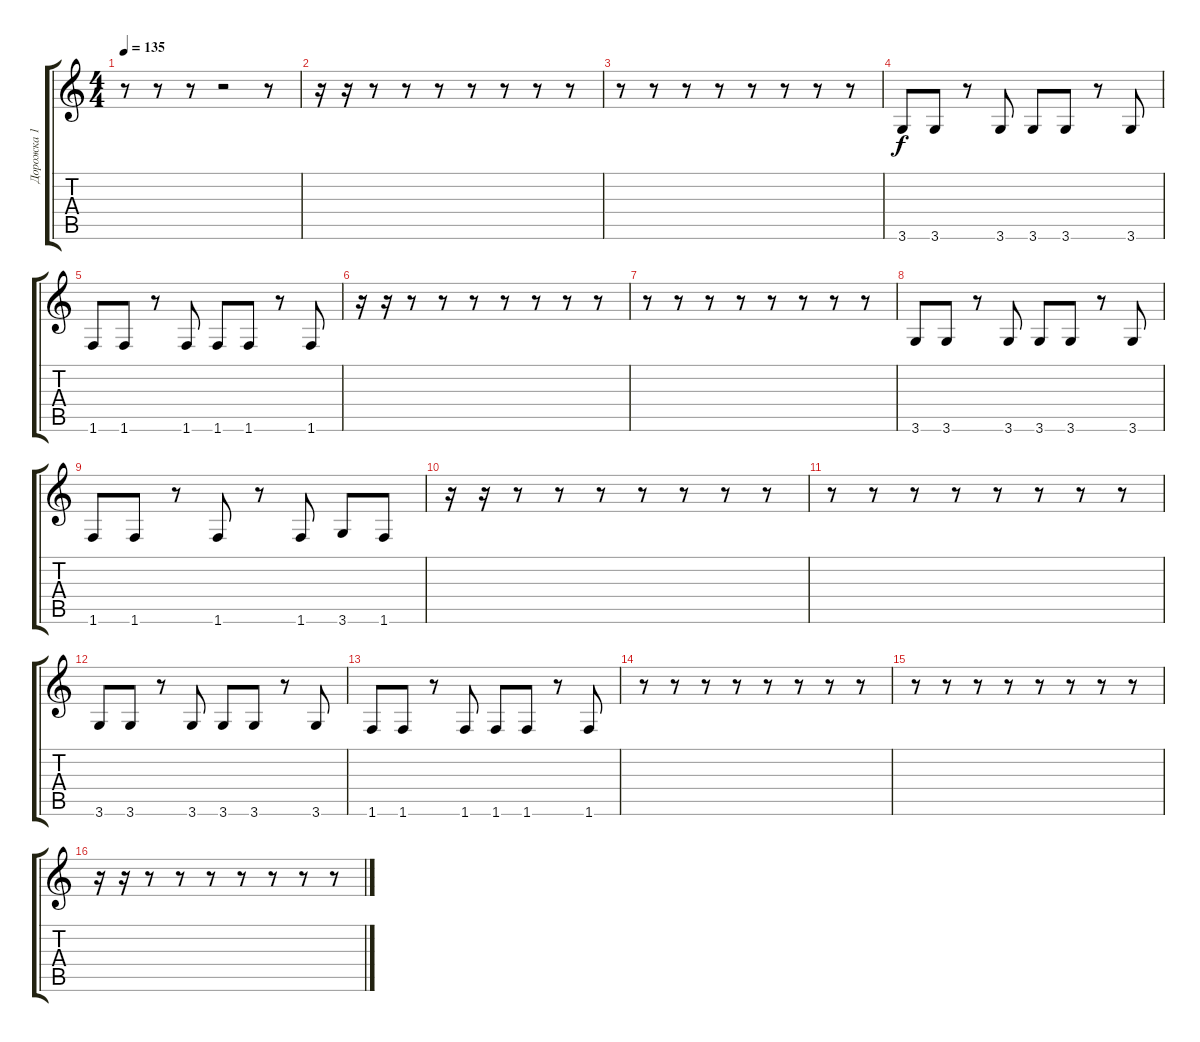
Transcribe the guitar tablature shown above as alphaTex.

\track ("Дорожка 1" "Дорожка 1") {instrument distortionguitar}
\staff {score tabs}
\tuning (E4 B3 G3 D3 A2 E2) {hide}
\ts (4 4)
\tempo 135
\clef g2
\ks c
r.8{dy f} r.8 r.8 r.2 r.8 |
r.16 r.16 r.8 r.8 r.8 r.8 r.8 r.8 r.8 |
r.8 r.8 r.8 r.8 r.8 r.8 r.8 r.8 |
3.6.8 3.6.8 r.8 3.6.8 3.6.8 3.6.8 r.8 3.6.8 |
1.6.8 1.6.8 r.8 1.6.8 1.6.8 1.6.8 r.8 1.6.8 |
r.16 r.16 r.8 r.8 r.8 r.8 r.8 r.8 r.8 |
r.8 r.8 r.8 r.8 r.8 r.8 r.8 r.8 |
3.6.8 3.6.8 r.8 3.6.8 3.6.8 3.6.8 r.8 3.6.8 |
1.6.8 1.6.8 r.8 1.6.8 r.8 1.6.8 3.6.8 1.6.8 |
r.16 r.16 r.8 r.8 r.8 r.8 r.8 r.8 r.8 |
r.8 r.8 r.8 r.8 r.8 r.8 r.8 r.8 |
3.6.8 3.6.8 r.8 3.6.8 3.6.8 3.6.8 r.8 3.6.8 |
1.6.8 1.6.8 r.8 1.6.8 1.6.8 1.6.8 r.8 1.6.8 |
r.8 r.8 r.8 r.8 r.8 r.8 r.8 r.8 |
r.8 r.8 r.8 r.8 r.8 r.8 r.8 r.8 |
r.16 r.16 r.8 r.8 r.8 r.8 r.8 r.8 r.8
